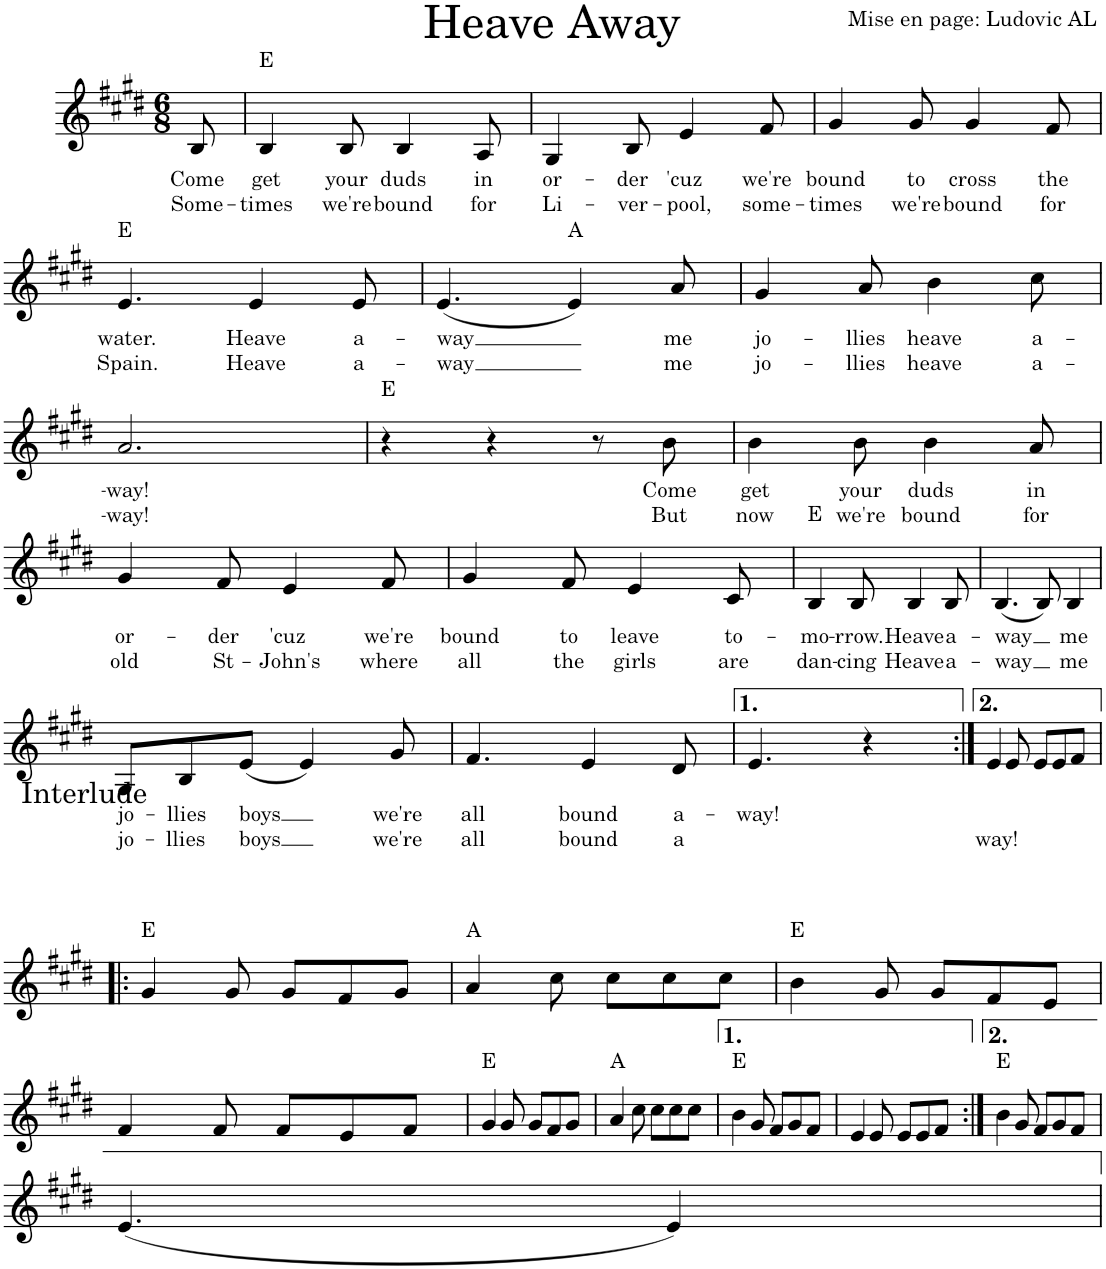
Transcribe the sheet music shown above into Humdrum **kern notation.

**kern	**text	**text	**harte
*part1	*part1	*part1	*part1
*staff1	*staff1	*staff1	*
*I"Violon	*	*	*
*I'Vln.	*	*	*
*clefG2	*	*	*
*k[f#c#g#d#]	*	*	*
*M6/8	*	*	*
=1	=1	=1	=1
!	!LO:LY:b	!LO:LY:b	!
8B/	Come	Some-	.
=2	=2	=2	=2
!	!LO:LY:b	!LO:LY:b	!
4B/	get	-times	E:maj
!	!LO:LY:b	!LO:LY:b	!
8B/	your	we're	.
!	!LO:LY:b	!LO:LY:b	!
4B/	duds	bound	.
!	!LO:LY:b	!LO:LY:b	!
8A/	in	for	.
=3	=3	=3	=3
!	!LO:LY:b	!LO:LY:b	!
4G#/	or-	Li-	.
!	!LO:LY:b	!LO:LY:b	!
8B/	-der	-ver-	.
!	!LO:LY:b	!LO:LY:b	!
4e/	'cuz	-pool,	.
!	!LO:LY:b	!LO:LY:b	!
8f#/	we're	some-	.
=4	=4	=4	=4
!	!LO:LY:b	!LO:LY:b	!
4g#/	bound	-times	.
!	!LO:LY:b	!LO:LY:b	!
8g#/	to	we're	.
!	!LO:LY:b	!LO:LY:b	!
4g#/	cross	bound	.
!	!LO:LY:b	!LO:LY:b	!
8f#/	the	for	.
!!LO:LB:g=z
=5	=5	=5	=5
!	!LO:LY:b	!LO:LY:b	!
4.e/	water.	Spain.	E:maj
!	!LO:LY:b	!LO:LY:b	!
4e/	Heave	Heave	.
!	!LO:LY:b	!LO:LY:b	!
8e/	a-	a-	.
=6	=6	=6	=6
!	!LO:LY:b	!LO:LY:b	!
(4.e/	-way	-way	.
4e/)	.	.	A:maj
!	!LO:LY:b	!LO:LY:b	!
8a/	me	me	.
=7	=7	=7	=7
!	!LO:LY:b	!LO:LY:b	!
4g#/	jo-	jo-	.
!	!LO:LY:b	!LO:LY:b	!
8a/	-llies	-llies	.
!	!LO:LY:b	!LO:LY:b	!
4b\	heave	heave	.
!	!LO:LY:b	!LO:LY:b	!
8cc#\	a-	a-	.
!!LO:LB:g=z
=8	=8	=8	=8
!	!LO:LY:b	!LO:LY:b	!
2.a/	-way!	-way!	.
=9	=9	=9	=9
4r	.	.	E:maj
4r	.	.	.
8r	.	.	.
!	!LO:LY:b	!LO:LY:b	!
8b\	Come	But	.
=10	=10	=10	=10
!	!LO:LY:b	!LO:LY:b	!
4b\	get	now	.
!	!LO:LY:b	!LO:LY:b	!
8b\	your	we're	.
!	!LO:LY:b	!LO:LY:b	!
4b\	duds	bound	.
!	!LO:LY:b	!LO:LY:b	!
8a/	in	for	.
!!LO:LB:g=z
=11	=11	=11	=11
!	!LO:LY:b	!LO:LY:b	!
4g#/	or-	old	.
!	!LO:LY:b	!LO:LY:b	!
8f#/	-der	St-	.
!	!LO:LY:b	!LO:LY:b	!
4e/	'cuz	-John's	.
!	!LO:LY:b	!LO:LY:b	!
8f#/	we're	where	.
=12	=12	=12	=12
!	!LO:LY:b	!LO:LY:b	!
4g#/	bound	all	.
!	!LO:LY:b	!LO:LY:b	!
8f#/	to	the	.
!	!LO:LY:b	!LO:LY:b	!
4e/	leave	girls	.
!	!LO:LY:b	!LO:LY:b	!
8c#/	to-	are	.
=13	=13	=13	=13
!	!LO:LY:b	!LO:LY:b	!
4B/	-mo-	dan-	E:maj
!	!LO:LY:b	!LO:LY:b	!
8B/	-rrow.	-cing	.
!	!LO:LY:b	!LO:LY:b	!
4B/	Heave	Heave	.
!	!LO:LY:b	!LO:LY:b	!
8B/	a-	a-	.
=14	=14	=14	=14
!	!LO:LY:b	!LO:LY:b	!
(4.B/	-way	-way	.
8B/)	.	.	.
!	!LO:LY:b	!LO:LY:b	!
4B/	me	me	.
!!LO:LB:g=z
=15	=15	=15	=15
!	!LO:LY:b	!LO:LY:b	!
8G#/L	jo-	jo-	.
!	!LO:LY:b	!LO:LY:b	!
8B/	-llies	-llies	.
!	!LO:LY:b	!LO:LY:b	!
(8e/J	boys	boys	.
4e/)	.	.	.
!	!LO:LY:b	!LO:LY:b	!
8g#/	we're	we're	.
=16	=16	=16	=16
!	!LO:LY:b	!LO:LY:b	!
4.f#/	all	all	.
!	!LO:LY:b	!LO:LY:b	!
4e/	bound	bound	.
!	!LO:LY:b	!LO:LY:b	!
8d#/	a-	a	.
=17	=17	=17	=17
!	!LO:LY:b	!	!
4.e/	-way!	.	.
4r	.	.	.
=18:|!	=18:|!	=18:|!	=18:|!
!	!	!LO:LY:b	!
4e/	.	way!	.
8e/	.	.	.
8e/L	.	.	.
8e/	.	.	.
8f#/J	.	.	.
!!LO:LB:g=z
=19!|:	=19!|:	=19!|:	=19!|:
4g#/	.	.	E:maj
8g#/	.	.	.
8g#/L	.	.	.
8f#/	.	.	.
8g#/J	.	.	.
=20	=20	=20	=20
4a/	.	.	A:maj
8cc#\	.	.	.
8cc#\L	.	.	.
8cc#\	.	.	.
8cc#\J	.	.	.
=21	=21	=21	=21
4b\	.	.	E:maj
8g#/	.	.	.
8g#/L	.	.	.
8f#/	.	.	.
8e/J	.	.	.
!!LO:LB:g=z
=22	=22	=22	=22
4f#/	.	.	.
8f#/	.	.	.
8f#/L	.	.	.
8e/	.	.	.
8f#/J	.	.	.
=23	=23	=23	=23
4g#/	.	.	E:maj
8g#/	.	.	.
8g#/L	.	.	.
8f#/	.	.	.
8g#/J	.	.	.
=24	=24	=24	=24
4a/	.	.	A:maj
8cc#\	.	.	.
8cc#\L	.	.	.
8cc#\	.	.	.
8cc#\J	.	.	.
=25	=25	=25	=25
4b\	.	.	E:maj
8g#/	.	.	.
8f#/L	.	.	.
8g#/	.	.	.
8f#/J	.	.	.
=26	=26	=26	=26
4e/	.	.	.
8e/	.	.	.
8e/L	.	.	.
8e/	.	.	.
8f#/J	.	.	.
=27:|!	=27:|!	=27:|!	=27:|!
4b\	.	.	E:maj
8g#/	.	.	.
8f#/L	.	.	.
8g#/	.	.	.
8f#/J	.	.	.
!!LO:LB:g=z
=28	=28	=28	=28
(4.e/	.	.	.
4e/)	.	.	.
=	=	=	=
*-	*-	*-	*-
